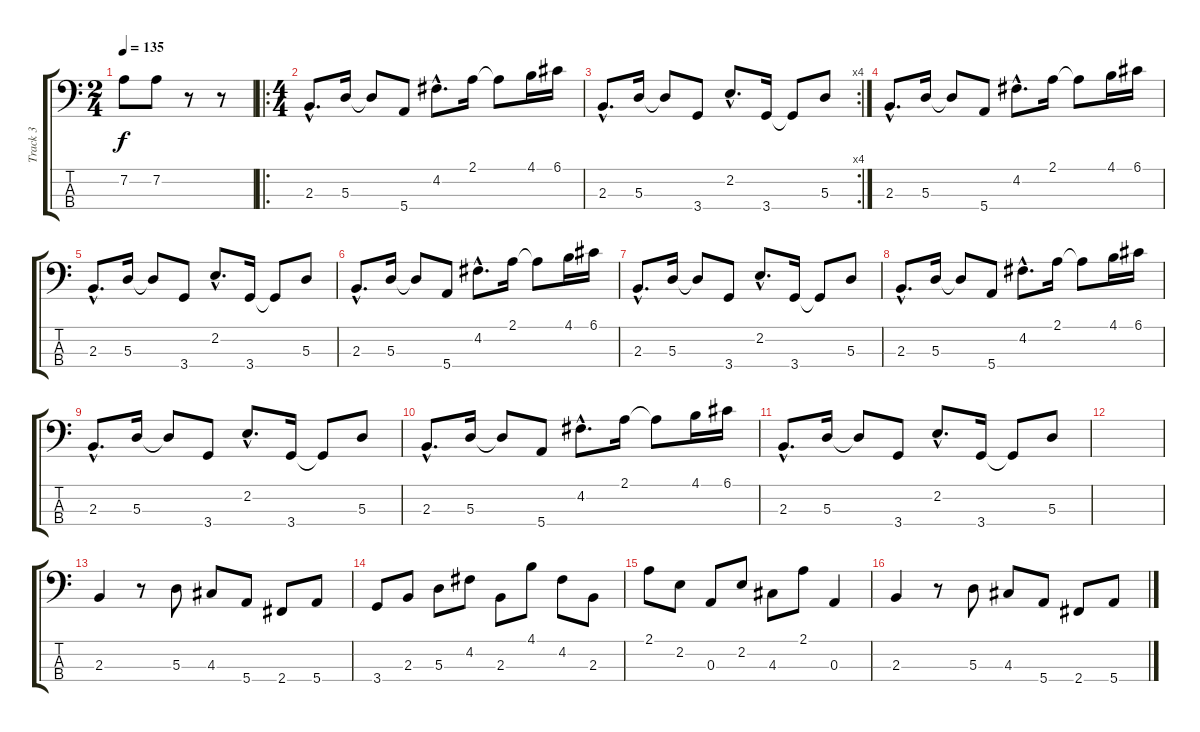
\track ("Track 3" "Track 3") {instrument electricbassfinger}
\staff {score tabs}
\tuning (G2 D2 A1 E1) {hide}
\ts (2 4)
\tempo 135
\clef f4
\ks c
7.2.8{dy f} 7.2.8 r.8 r.8 |
\ro
\ts (4 4)
2.3{hac}.8{d} 5.3.16 5.3{t}.8 5.4.8 4.2{hac}.8{d} 2.1.16 2.1{t}.8 4.1.16 6.1.16 |
\rc 4
2.3{hac}.8{d} 5.3.16 5.3{t}.8 3.4.8 2.2{hac}.8{d} 3.4.16 3.4{t}.8 5.3.8 |
2.3{hac}.8{d} 5.3.16 5.3{t}.8 5.4.8 4.2{hac}.8{d} 2.1.16 2.1{t}.8 4.1.16 6.1.16 |
2.3{hac}.8{d} 5.3.16 5.3{t}.8 3.4.8 2.2{hac}.8{d} 3.4.16 3.4{t}.8 5.3.8 |
2.3{hac}.8{d} 5.3.16 5.3{t}.8 5.4.8 4.2{hac}.8{d} 2.1.16 2.1{t}.8 4.1.16 6.1.16 |
2.3{hac}.8{d} 5.3.16 5.3{t}.8 3.4.8 2.2{hac}.8{d} 3.4.16 3.4{t}.8 5.3.8 |
2.3{hac}.8{d} 5.3.16 5.3{t}.8 5.4.8 4.2{hac}.8{d} 2.1.16 2.1{t}.8 4.1.16 6.1.16 |
2.3{hac}.8{d} 5.3.16 5.3{t}.8 3.4.8 2.2{hac}.8{d} 3.4.16 3.4{t}.8 5.3.8 |
2.3{hac}.8{d} 5.3.16 5.3{t}.8 5.4.8 4.2{hac}.8{d} 2.1.16 2.1{t}.8 4.1.16 6.1.16 |
2.3{hac}.8{d} 5.3.16 5.3{t}.8 3.4.8 2.2{hac}.8{d} 3.4.16 3.4{t}.8 5.3.8 |
|
2.3.4 r.8 5.3.8 4.3.8 5.4.8 2.4.8 5.4.8 |
3.4.8 2.3.8 5.3.8 4.2.8 2.3.8 4.1.8 4.2.8 2.3.8 |
2.1.8 2.2.8 0.3.8 2.2.8 4.3.8 2.1.8 0.3.4 |
2.3.4 r.8 5.3.8 4.3.8 5.4.8 2.4.8 5.4.8
